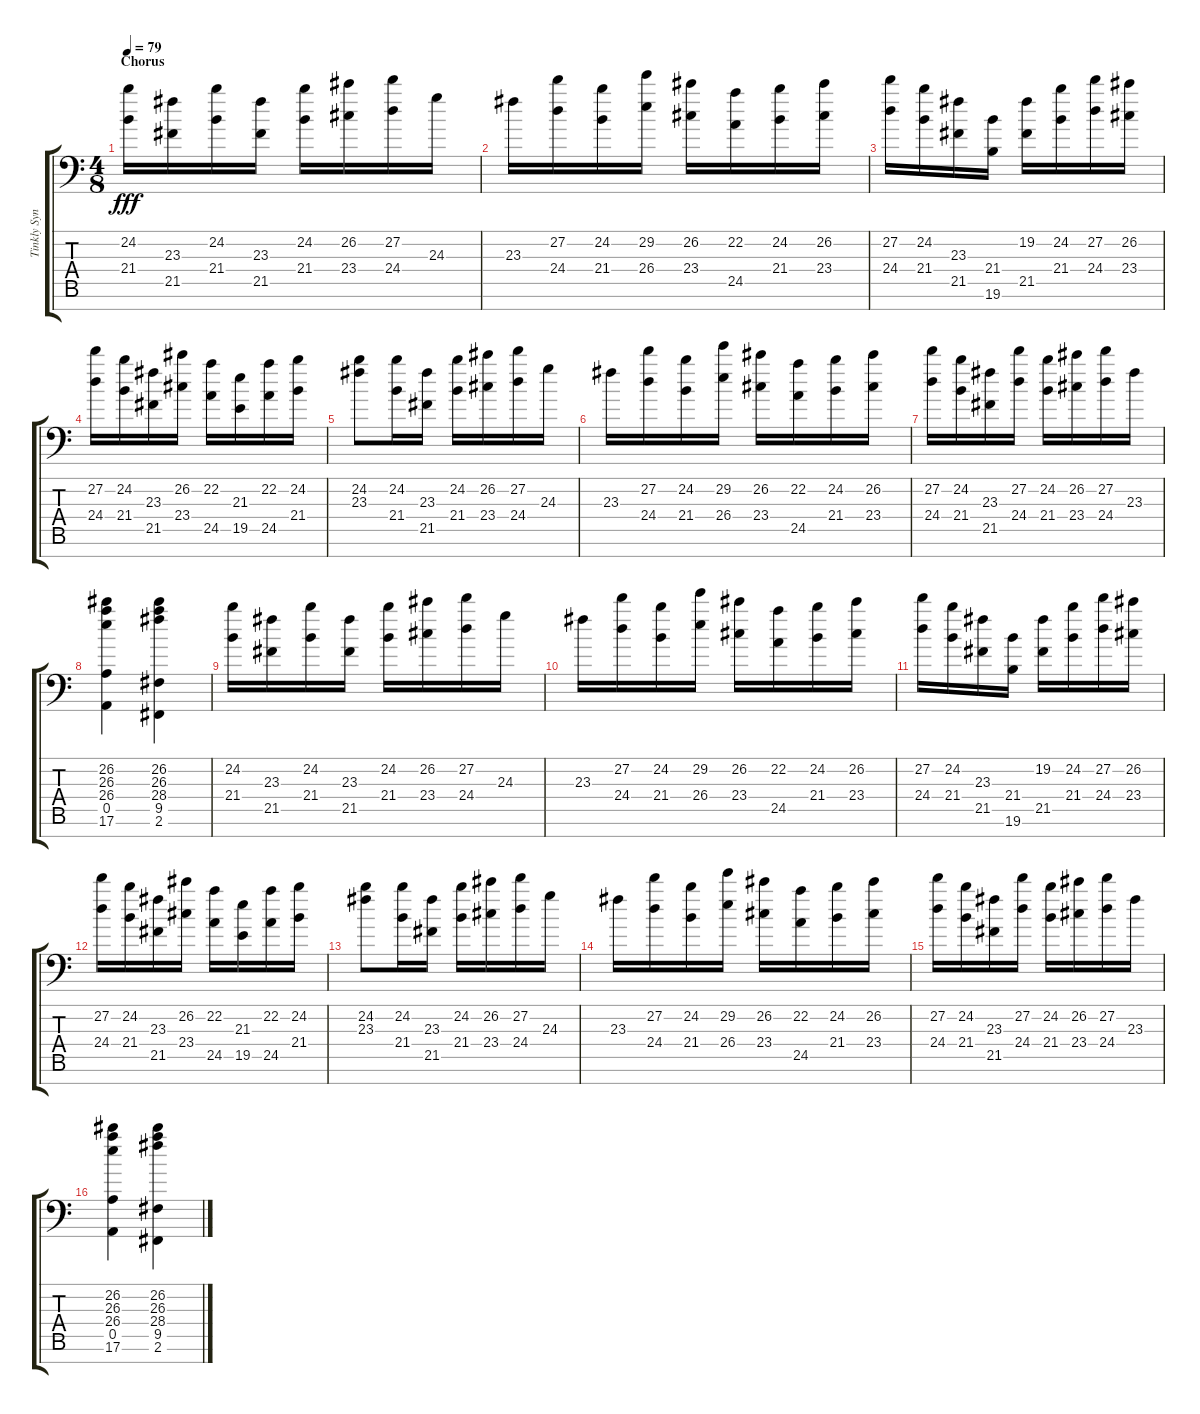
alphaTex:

\track ("Tinkly Synth Pad" "Tinkly Syn") {instrument pad1newage}
\staff {score tabs}
\tuning (B7 B3 G3 D3 A2 E2 C-1) {hide}
\ts (4 8)
\section ("" "Chorus")
\tempo 79
\clef f4
\ks c
(24.2 21.4).16{dy fff} (23.3 21.5).16 (24.2 21.4).16 (23.3 21.5).16 (24.2 21.4).16 (26.2 23.4).16 (27.2 24.4).16 24.3.16 |
23.3.16 (27.2 24.4).16 (24.2 21.4).16 (29.2 26.4).16 (26.2 23.4).16 (22.2 24.5).16 (24.2 21.4).16 (26.2 23.4).16 |
(27.2 24.4).16 (24.2 21.4).16 (23.3 21.5).16 (21.4 19.6).16 (19.2 21.5).16 (24.2 21.4).16 (27.2 24.4).16 (26.2 23.4).16 |
(27.2 24.4).16 (24.2 21.4).16 (23.3 21.5).16 (26.2 23.4).16 (22.2 24.5).16 (21.3 19.5).16 (22.2 24.5).16 (24.2 21.4).16 |
(24.2 23.3).8 (24.2 21.4).16 (23.3 21.5).16 (24.2 21.4).16 (26.2 23.4).16 (27.2 24.4).16 24.3.16 |
23.3.16 (27.2 24.4).16 (24.2 21.4).16 (29.2 26.4).16 (26.2 23.4).16 (22.2 24.5).16 (24.2 21.4).16 (26.2 23.4).16 |
(27.2 24.4).16 (24.2 21.4).16 (23.3 21.5).16 (27.2 24.4).16 (24.2 21.4).16 (26.2 23.4).16 (27.2 24.4).16 23.3.16 |
(26.2 26.3 26.4 0.5 17.6).4 (26.2 26.3 28.4 9.5 2.6).4 |
(24.2 21.4).16 (23.3 21.5).16 (24.2 21.4).16 (23.3 21.5).16 (24.2 21.4).16 (26.2 23.4).16 (27.2 24.4).16 24.3.16 |
23.3.16 (27.2 24.4).16 (24.2 21.4).16 (29.2 26.4).16 (26.2 23.4).16 (22.2 24.5).16 (24.2 21.4).16 (26.2 23.4).16 |
(27.2 24.4).16 (24.2 21.4).16 (23.3 21.5).16 (21.4 19.6).16 (19.2 21.5).16 (24.2 21.4).16 (27.2 24.4).16 (26.2 23.4).16 |
(27.2 24.4).16 (24.2 21.4).16 (23.3 21.5).16 (26.2 23.4).16 (22.2 24.5).16 (21.3 19.5).16 (22.2 24.5).16 (24.2 21.4).16 |
(24.2 23.3).8 (24.2 21.4).16 (23.3 21.5).16 (24.2 21.4).16 (26.2 23.4).16 (27.2 24.4).16 24.3.16 |
23.3.16 (27.2 24.4).16 (24.2 21.4).16 (29.2 26.4).16 (26.2 23.4).16 (22.2 24.5).16 (24.2 21.4).16 (26.2 23.4).16 |
(27.2 24.4).16 (24.2 21.4).16 (23.3 21.5).16 (27.2 24.4).16 (24.2 21.4).16 (26.2 23.4).16 (27.2 24.4).16 23.3.16 |
(26.2 26.3 26.4 0.5 17.6).4 (26.2 26.3 28.4 9.5 2.6).4
